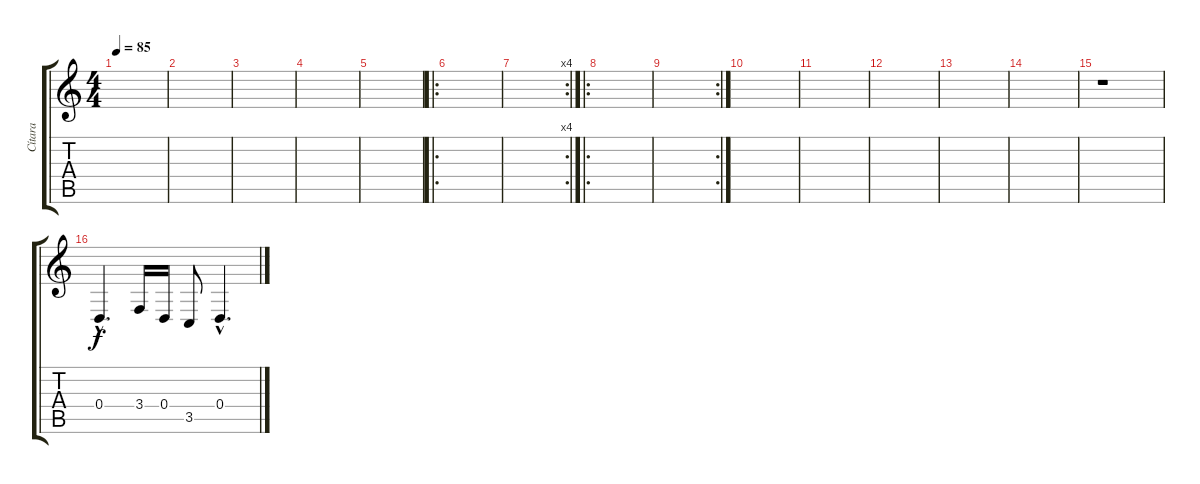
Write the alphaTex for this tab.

\track ("Cítara" "Cítara") {instrument sitar}
\staff {score tabs}
\tuning (E4 B3 G3 D3 A2 E2) {hide}
\ts (4 4)
\tempo 85
\clef g2
\ks c
|
|
|
|
|
\ro
|
\rc 4
|
\ro
|
\rc 2
|
|
|
|
|
|
r.1 |
0.4{hac}.4{d} 3.4.16 0.4.16 3.5.8 0.4{hac}.4{d}
